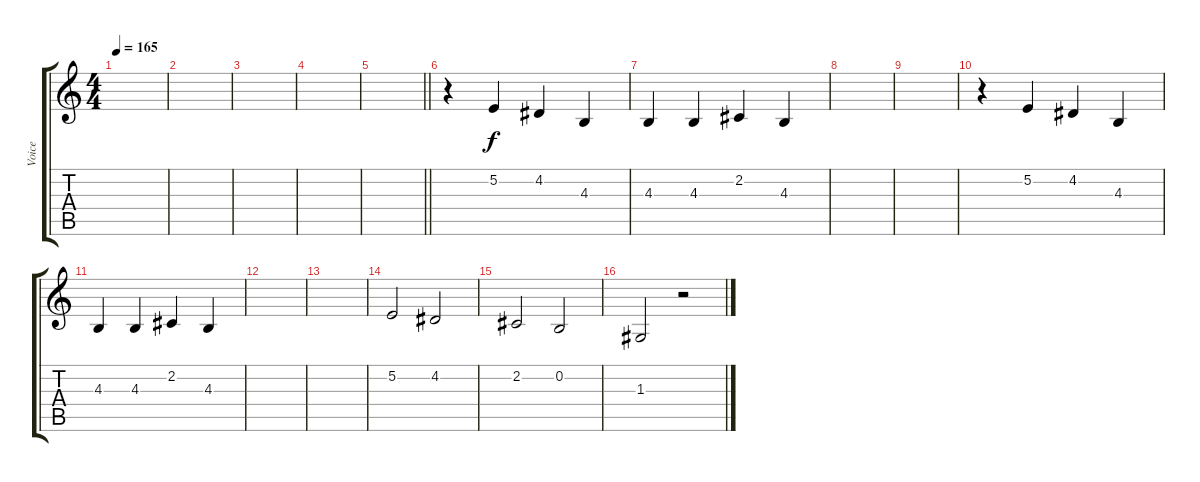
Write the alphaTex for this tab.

\track ("Voice" "Voice") {instrument tenorsax}
\staff {score tabs}
\tuning (E4 B3 G3 D3 A2 E2) {hide}
\ts (4 4)
\tempo 165
\clef g2
\ks c
|
|
|
|
\barLineRight lightlight
|
\section ("" "")
r.4 5.2.4 4.2.4 4.3.4 |
4.3.4 4.3.4 2.2.4 4.3.4 |
|
|
r.4 5.2.4 4.2.4 4.3.4 |
4.3.4 4.3.4 2.2.4 4.3.4 |
|
|
5.2.2 4.2.2 |
2.2.2 0.2.2 |
1.3.2 r.2
